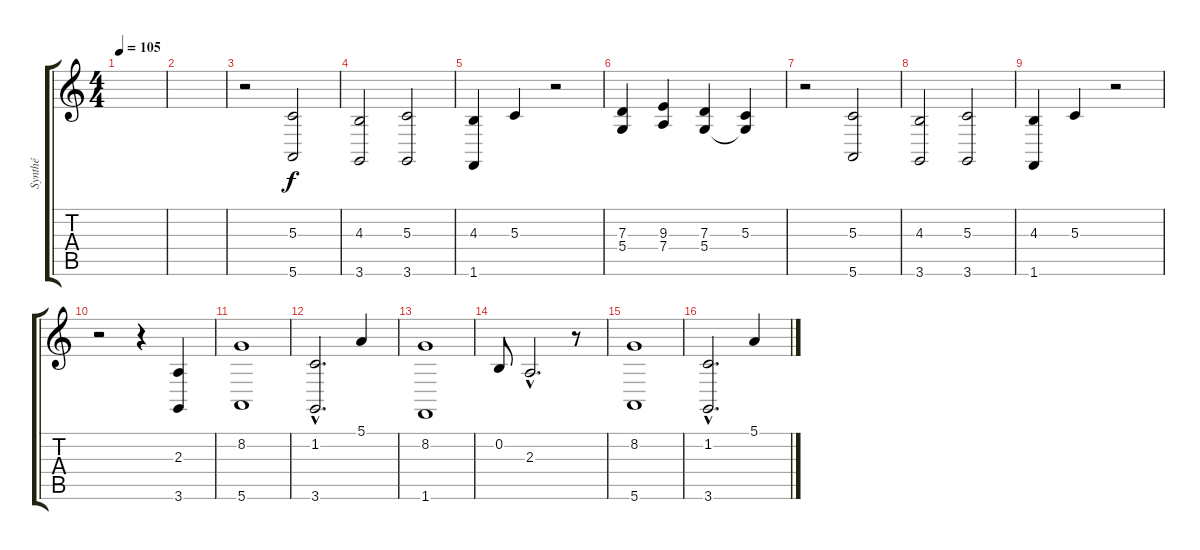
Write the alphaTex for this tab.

\track ("Synthé" "Synthé") {instrument stringensemble1}
\staff {score tabs}
\tuning (E4 B3 G3 D3 A2 E2) {hide}
\ts (4 4)
\tempo 105
\clef g2
\ks c
|
|
r.2 (5.3 5.6).2 |
(4.3 3.6).2 (5.3 3.6).2 |
(4.3 1.6).4 5.3.4 r.2 |
(7.3 5.4).4 (9.3 7.4).4 (7.3 5.4).4 (5.3 5.4{t}).4 |
r.2 (5.3 5.6).2 |
(4.3 3.6).2 (5.3 3.6).2 |
(4.3 1.6).4 5.3.4 r.2 |
r.2 r.4 (2.3 3.6).4 |
(8.2 5.6).1 |
(1.2{hac} 3.6{hac}).2{d} 5.1.4 |
(8.2 1.6).1 |
0.2.8 2.3{hac}.2{d} r.8 |
(8.2 5.6).1 |
(1.2{hac} 3.6{hac}).2{d} 5.1.4
